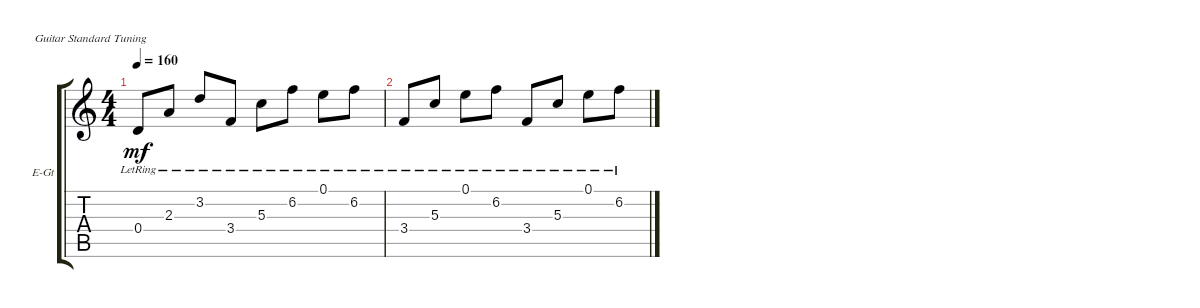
\defaultSystemsLayout 4
\bracketExtendMode groupsimilarinstruments
\firstSystemTrackNameOrientation horizontal
\otherSystemsTrackNameOrientation horizontal
\track ("Clean Guitar" "E-Gt") {instrument electricguitarclean}
\staff {score tabs}
\tuning (E4 B3 G3 D3 A2 E2)
\ts (4 4)
\tempo 160
\clef g2
\ks c
0.4{lr}.8{dy mf} 2.3{lr}.8 3.2{lr}.8 3.4{lr}.8 5.3{lr}.8 6.2{lr}.8 0.1{lr}.8 6.2{lr}.8 |
3.4{lr}.8 5.3{lr}.8 0.1{lr}.8 6.2{lr}.8 3.4{lr}.8 5.3{lr}.8 0.1{lr}.8 6.2{lr}.8
